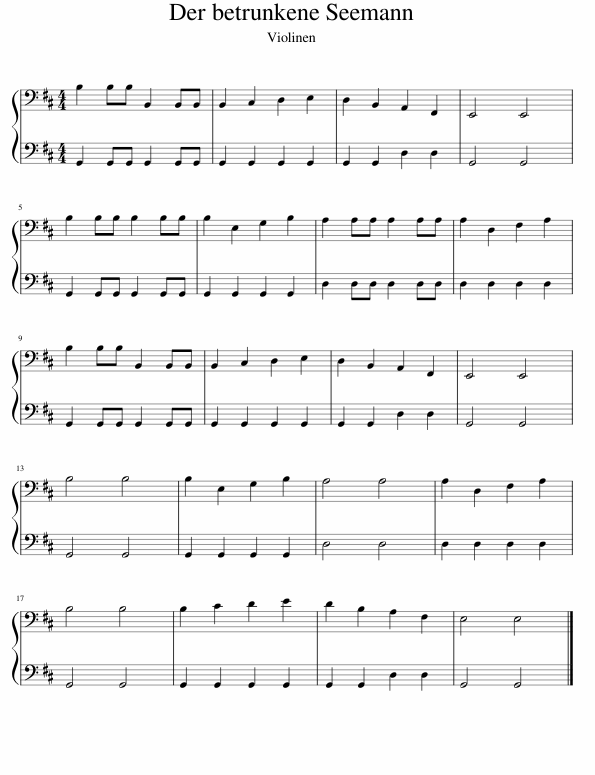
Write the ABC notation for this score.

X:1
%%score { 1 | 2 }
L:1/8
M:4/4
I:linebreak $
K:D
V:1 bass
V:2 bass
V:1
 B,2 B,B, B,,2 B,,B,, | B,,2 C,2 D,2 E,2 | D,2 B,,2 A,,2 F,,2 | E,,4 E,,4 |$ B,2 B,B, B,2 B,B, | %5
 B,2 E,2 G,2 B,2 | A,2 A,A, A,2 A,A, | A,2 D,2 F,2 A,2 |$ B,2 B,B, B,,2 B,,B,, | B,,2 C,2 D,2 E,2 | %10
 D,2 B,,2 A,,2 F,,2 | E,,4 E,,4 |$ B,4 B,4 | B,2 E,2 G,2 B,2 | A,4 A,4 | %15
 A,2 D,2 F,2 A,2 |$ B,4 B,4 | B,2 C2 D2 E2 | D2 B,2 A,2 F,2 | E,4 E,4 |] %20
V:2
 G,,2 G,,G,, G,,2 G,,G,, | G,,2 G,,2 G,,2 G,,2 | G,,2 G,,2 D,2 D,2 | G,,4 G,,4 |$ G,,2 G,,G,, G,,2 G,,G,, | %5
 G,,2 G,,2 G,,2 G,,2 | D,2 D,D, D,2 D,D, | D,2 D,2 D,2 D,2 |$ G,,2 G,,G,, G,,2 G,,G,, | G,,2 G,,2 G,,2 G,,2 | %10
 G,,2 G,,2 D,2 D,2 | G,,4 G,,4 |$ G,,4 G,,4 | G,,2 G,,2 G,,2 G,,2 | D,4 D,4 | %15
 D,2 D,2 D,2 D,2 |$ G,,4 G,,4 | G,,2 G,,2 G,,2 G,,2 | G,,2 G,,2 D,2 D,2 | G,,4 G,,4 |] %20
